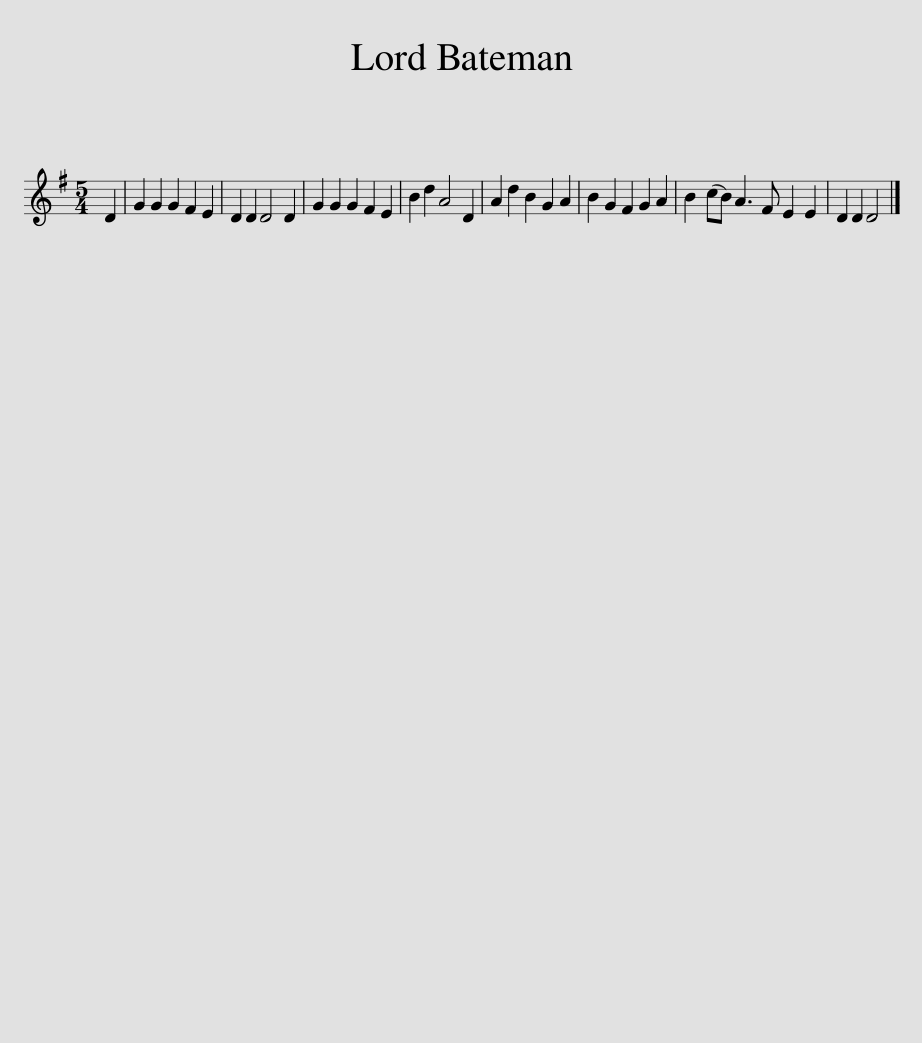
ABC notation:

X:1
L:1/8
M:5/4
I:linebreak $
K:G
V:1 treble
V:1
 D2 | G2 G2 G2 F2 E2 | D2 D2 D4 D2 | G2 G2 G2 F2 E2 | B2 d2 A4 D2 | %5
 A2 d2 B2 G2 A2 | B2 G2 F2 G2 A2 | B2 (cB) A3 F E2 E2 | D2 D2 D4 |] %9
